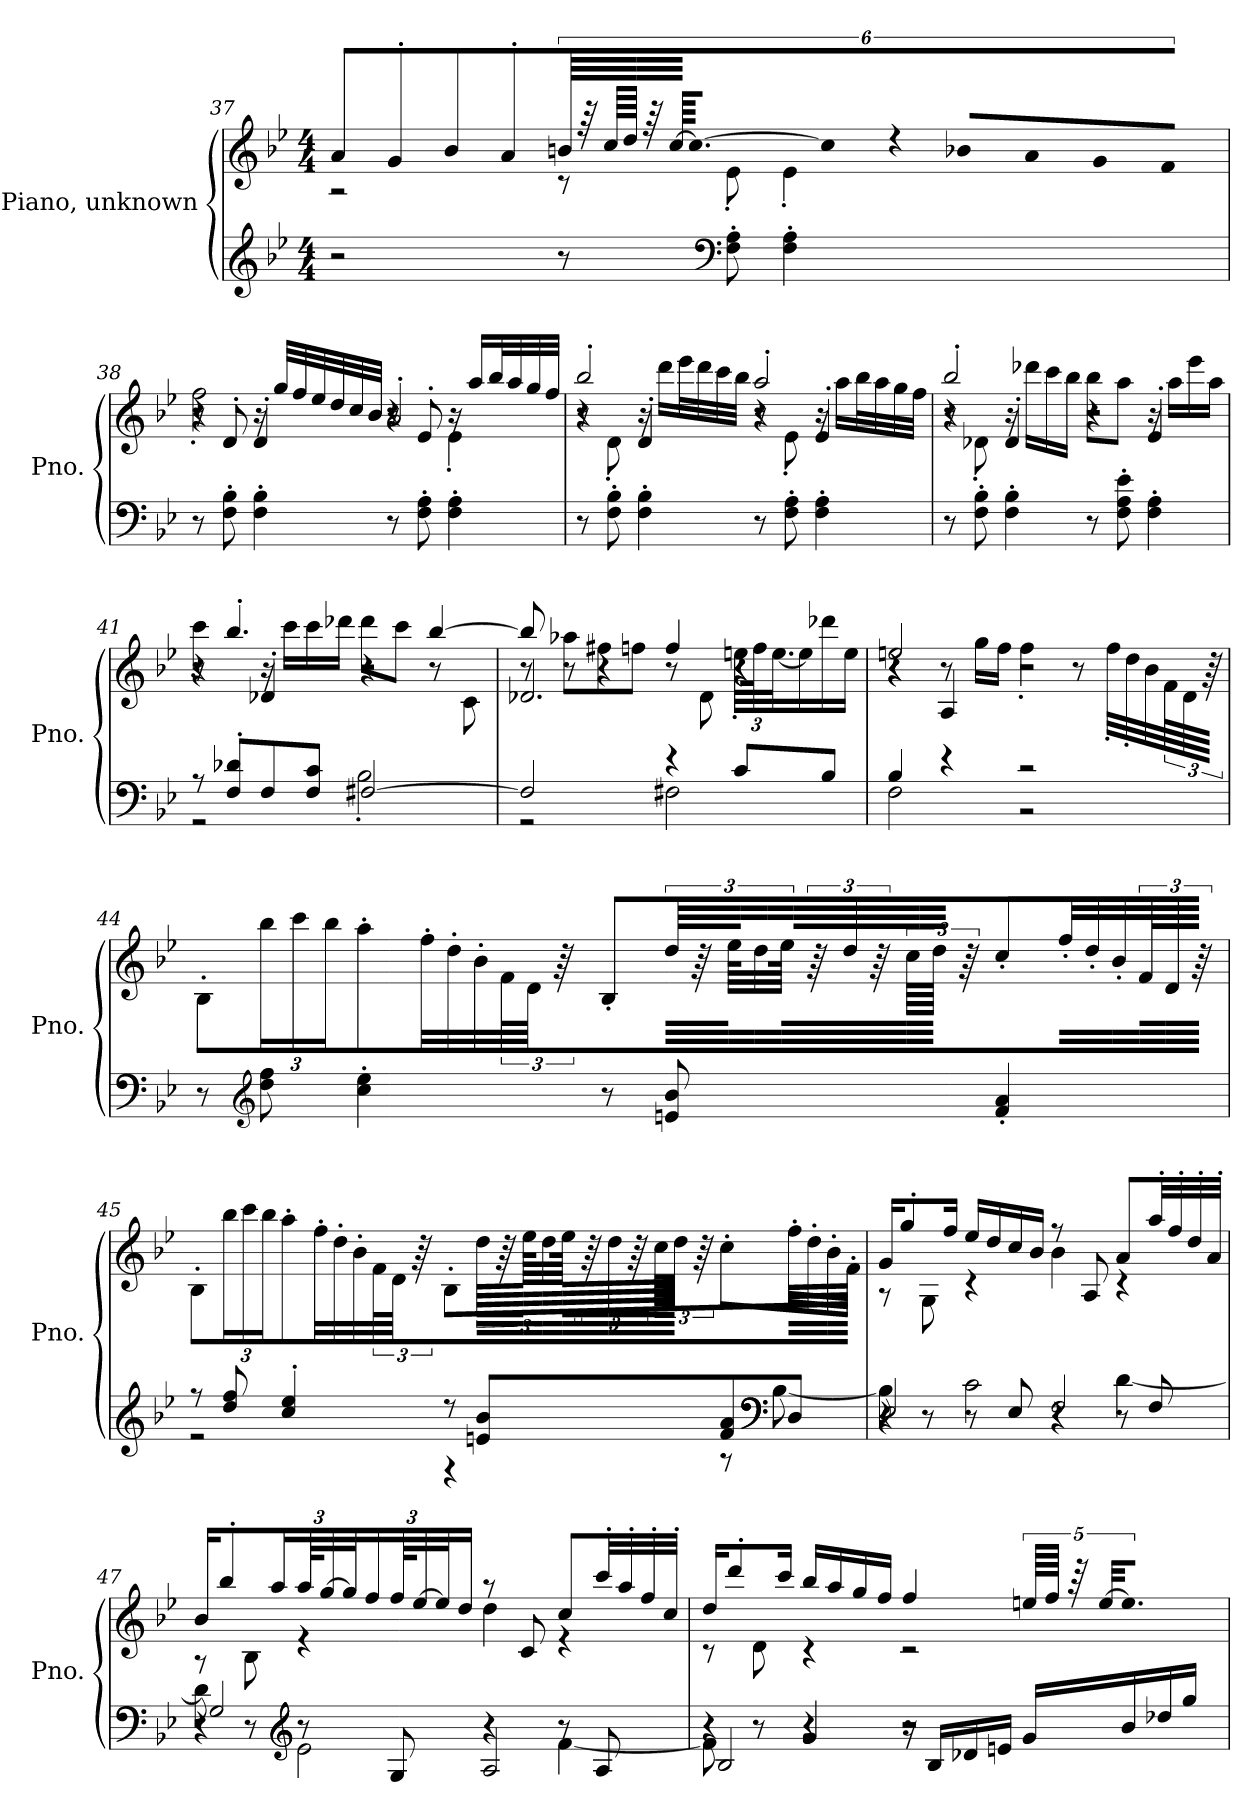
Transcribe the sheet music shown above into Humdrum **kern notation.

**kern	**kern
*part1	*part1
*staff2	*staff1
*I"Piano, unknown	*
*I'Pno.	*
*clefG2	*clefG2
*k[b-e-]	*k[b-e-]
*M4/4	*M4/4
=37	=37
*	*^
2r	8a/L	2r
.	8g'/	.
.	8b-/	.
.	8a'/	.
8r	96bn/Jkkk	8r
.	96r	.
.	96cc/LLLL	.
.	96dd/JJJJ	.
.	96r	.
.	[96cc/KKKL	.
.	8.cc/J_	.
*clefF4	*	*
8F\' 8A\'	.	8e-'\
4F\' 4A\'	16cc/]	4e-'\
.	16r	.
.	32b-X/LLL	.
.	32a/	.
.	32g/	.
.	32f/JJJ	.
!!LO:LB:g=z
=38	=38	=38
*	*	*^
8r	8r	2ff'\	4r
8F\' 8B-\'	8d'/	.	.
4F\' 4B-\'	16r	.	4d'/
.	32gg/LLL	.	.
.	32ff/	.	.
.	32ee-/	.	.
.	32dd/	.	.
.	32cc/	.	.
.	32b-/JJJ	.	.
8r	8r	4r	2a'/
8F\' 8A\'	8e-'/	.	.
4F\' 4A\'	16r	4e-'\	.
.	16aa/LL	.	.
.	32bb-/L	.	.
.	32aa/	.	.
.	32gg/	.	.
.	32ff/JJJ	.	.
=39	=39	=39	=39
8r	2bb-'/	8r	4r
8F\' 8B-\'	.	8d'\	.
4F\' 4B-\'	.	16r	4d'/
.	.	16ddd\LL	.
.	.	32eee-\L	.
.	.	32ddd\	.
.	.	32ccc\	.
.	.	32bb-\JJJ	.
8r	2aa'/	8r	4r
8F\' 8A\'	.	8e-'\	.
4F\' 4A\'	.	16r	4e-'/
.	.	16aa\LL	.
.	.	32bb-\L	.
.	.	32aa\	.
.	.	32gg\	.
.	.	32ff\JJJ	.
!!LO:LB:g=z	!!	!!
=40	=40	=40	=40
8r	2bb-'/	8r	4r
8F\' 8B-\'	.	8d-X'\	.
4F\' 4B-\'	.	16r	4d-'/
.	.	16ddd-X\LL	.
.	.	16ccc\	.
.	.	16bb-\JJ	.
8r	2r	8bb-\L	4r
8F\' 8A\' 8e-\'	.	8aa\J	.
4F\' 4A\'	.	16r	4e-'/
.	.	16aa\LL	.
.	.	16eee-\	.
.	.	16aa\JJ	.
=41	=41	=41	=41
*^	*	*	*
8r	2r	8r	4ccc'\	4r
8F/' 8d-X/'L	.	4.bb-'/	.	.
8F/	.	.	16r	4d-X'/
.	.	.	16ccc\LL	.
8F/ 8c/J	.	.	16ccc\	.
.	.	.	16ddd-X\JJ	.
[2F#X/	2B-'\	4r	8ddd-\L	2r
.	.	.	8ccc\J	.
.	.	[4bb-/	8r	.
.	.	.	8c\	.
!!LO:LB:g=z	!!	!!
=42	=42	=42	=42	=42
2F#/]	2r	8bb-/]	8r	2.d-X/
.	.	8r	8aa-X\L	.
.	.	4r	8ff#X\	.
.	.	.	8ffn\J	.
4r	2F#X\	4ff/	8r	.
.	.	.	8d-\	.
*	*	*	*Xbrackettup	*
8c/L	.	4r	48een'\LLL	4r
.	.	.	96ff\K	.
.	.	.	[48.ee\J	.
.	.	.	16ee\]	.
8B-/J	.	.	16ddd-X\	.
.	.	.	16ee\JJ	.
=43	=43	=43	=43	=43
4B-/	2F\	2een/	4r	4r
4r	.	.	8r	4A/
.	.	.	16gg\LL	.
.	.	.	16ff\JJ	.
2r	2r	2r	4ff'\	2r
.	.	.	8r	.
.	.	.	32ff'\LLL	.
.	.	.	32dd'\	.
.	.	.	32b-\	.
*	*	*	*brackettup	*
.	.	.	96f\L	.
.	.	.	96d\JJJJ	.
.	.	.	96r	.
*v	*v	*	*	*
*	*v	*v	*v
!!LO:LB:g=z
=44	=44
8r	8B-'\L
*clefG2	*
*	*Xbrackettup
8dd\ 8ff\	24bb-\L
.	24ccc\
.	24bb-\J
4cc\' 4ee-\'	8aa'\
.	32ff'\LL
.	32dd'\
.	32b-'\
*	*brackettup
.	96f\L
.	96d\JJJJ
.	96r
8r	8B-'/L
8en/ 8b-/	96dd/Jkkk
.	96r
.	96ee-\KLLL
*	*Xbrackettup
.	48dd\
.	96ee-\JJJk
*	*brackettup
.	96r
.	96dd\
.	96r
.	96cc\LLLL
.	96dd\JJJJ
.	96r
4f/' 4a/'	8cc'/L
.	32ff'/LL
.	32dd'/
.	32b-'/
.	96f/L
.	96d/JJJJ
.	96r
!!LO:PB:g=z
=45	=45
*^	*
8r	2r	8B-'\L
*	*	*Xbrackettup
8dd/ 8ff/	.	24bb-\L
.	.	24ccc\
.	.	24bb-\J
4cc/' 4ee-/'	.	8aa'\
.	.	32ff'\LL
.	.	32dd'\
.	.	32b-'\
*	*	*brackettup
.	.	96f\L
.	.	96d\JJJJ
.	.	96r
8r	4r	8B-'/L
8en/ 8b-/L	.	96dd/Jkkk
.	.	96r
.	.	96ee-\KLLL
*	*	*Xbrackettup
.	.	48dd\
.	.	96ee-\JJJk
*	*	*brackettup
.	.	96r
.	.	96dd\
.	.	96r
.	.	96cc\LLLL
.	.	96dd\JJJJ
.	.	96r
8f/ 8a/	8r	8cc'\L
*clefF4	*	*
8D/J	[8B-\	32ff'\LL
.	.	32dd'\
.	.	32b-'\
.	.	32f'\JJJ
!!LO:LB:g=z
=46	=46	=46
*	*^	*^
4r	8B-\]	2E-/	16g/KL	8r
.	.	.	8gg'/	.
.	8r	.	.	8G\
.	.	.	16ff/Jk	.
8r	2c\	.	16ee-/LL	4r
.	.	.	16dd/	.
8E-/	.	.	16cc/	.
.	.	.	16b-/JJ	.
4r	.	2F/	8r	4b-\
.	.	.	8A/	.
8r	[4d\	.	8a/L	4r
8F/	.	.	32aa'/LL	.
.	.	.	32ff'/	.
.	.	.	32dd'/	.
.	.	.	32a'/JJJ	.
=47	=47	=47	=47	=47
4r	8d\]	2G/	16b-/KL	8r
.	.	.	8bb-'/	.
.	8r	.	.	8B-\
.	.	.	16aa/L	.
*clefG2	*	*	*	*
*	*	*	*Xbrackettup	*
8r	2e-\	.	96aa/KL	4r
.	.	.	[48gg/	.
.	.	.	32gg/J]	.
.	.	.	16ff/	.
8G/	.	.	96ff/KL	.
.	.	.	[48ee-/	.
.	.	.	32ee-/J]	.
.	.	.	16dd/JJ	.
4r	.	2A/	8r	4dd\
.	.	.	8c/	.
8r	[4f\	.	8cc/L	4r
8A/	.	.	32ccc'/LL	.
.	.	.	32aa'/	.
.	.	.	32ff'/	.
.	.	.	32cc'/JJJ	.
!!LO:LB:g=z	!!
=48	=48	=48	=48	=48
4r	8f\]	2B-/	16dd/KL	8r
.	.	.	8ddd'/	.
.	8r	.	.	8d\
.	.	.	16ccc/Jk	.
4g/	4r	.	16bb-/LL	4r
.	.	.	16aa/	.
.	.	.	16gg/	.
.	.	.	16ff/JJ	.
16r	2r	2r	4ff/	2r
16B-/LL	.	.	.	.
16d-X/	.	.	.	.
16en/JJ	.	.	.	.
*	*	*	*brackettup	*
16g/LL	.	.	80een/LLLL	.
.	.	.	80ff/JJJJ	.
.	.	.	80r	.
.	.	.	[40ee/KKL	.
16b-/	.	.	8.ee/J]	.
16dd-X/	.	.	.	.
16gg/JJ	.	.	.	.
*v	*v	*v	*	*
*	*v	*v
=	=
*-	*-
